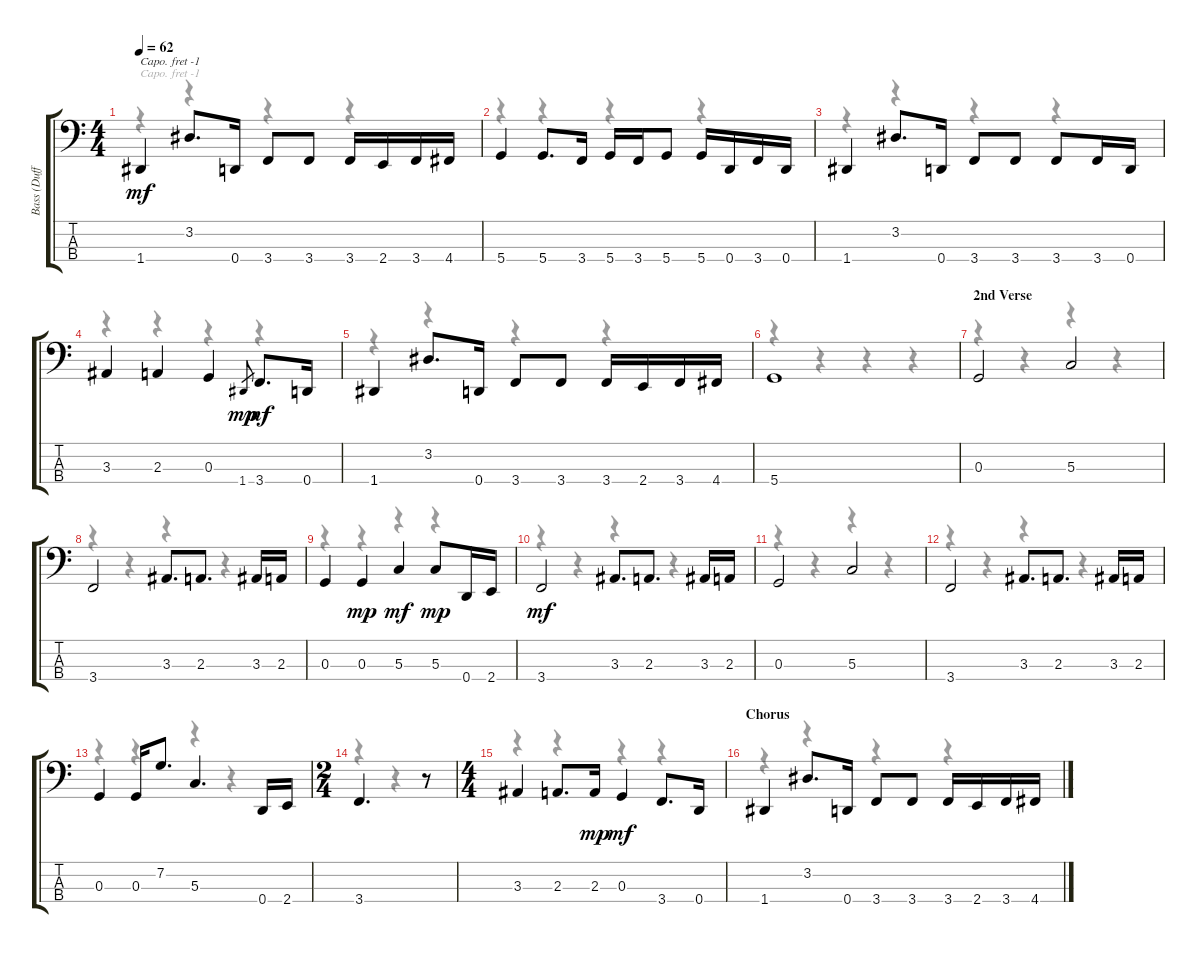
\track ("Bass (Duff)" "Bass (Duff") {instrument electricbasspick}
\staff {score tabs}
\capo -1
\tuning (Gb2 Db2 Ab1 Eb1) {hide}
\voice
\ts (4 4)
\tempo 62
\clef f4
\ks c
1.4.4{dy mf} 3.2.8{d} 0.4.16 3.4.8 3.4.8 3.4.16 2.4.16 3.4.16 4.4.16 |
5.4.4 5.4.8{d} 3.4.16 5.4.16 3.4.16 5.4.8 5.4.16 0.4.16 3.4.16 0.4.16 |
1.4.4 3.2.8{d} 0.4.16 3.4.8 3.4.8 3.4.8 3.4.16 0.4.16 |
3.3.4 2.3.4 0.3.4 1.4.8{gr dy mp} 3.4.8{d dy mf} 0.4.16 |
1.4.4 3.2.8{d} 0.4.16 3.4.8 3.4.8 3.4.16 2.4.16 3.4.16 4.4.16 |
5.4.1 |
\section ("" "2nd Verse")
0.3.2 5.3.2 |
3.4.2 3.3.8{d} 2.3.8{d} 3.3.16 2.3.16 |
0.3.4 0.3.4{dy mp} 5.3.4{dy mf} 5.3.8{dy mp} 0.4.16 2.4.16 |
3.4.2{dy mf} 3.3.8{d} 2.3.8{d} 3.3.16 2.3.16 |
0.3.2 5.3.2 |
3.4.2 3.3.8{d} 2.3.8{d} 3.3.16 2.3.16 |
0.3.4 0.3.16 7.2.8{d} 5.3.4{d} 0.4.16 2.4.16 |
\ts (2 4)
3.4.4{d} r.8 |
\ts (4 4)
3.3.4 2.3.8{d} 2.3.16{dy mp} 0.3.4{dy mf} 3.4.8{d} 0.4.16 |
\section ("" "Chorus")
1.4.4 3.2.8{d} 0.4.16 3.4.8 3.4.8 3.4.16 2.4.16 3.4.16 4.4.16
\voice
\clef f4
\ottava regular
\simile none
\ks c
r.4{dy f} r.4 r.4 r.4 |
r.4 r.4 r.4 r.4 |
r.4 r.4 r.4 r.4 |
r.4 r.4 r.4 r.4 |
r.4 r.4 r.4 r.4 |
r.4 r.4 r.4 r.4 |
r.4 r.4 r.4 r.4 |
r.4 r.4 r.4 r.4 |
r.4 r.4 r.4 r.4 |
r.4 r.4 r.4 r.4 |
r.4 r.4 r.4 r.4 |
r.4 r.4 r.4 r.4 |
r.4 r.4 r.4 r.4 |
r.4 r.4 |
r.4 r.4 r.4 r.4 |
r.4 r.4 r.4 r.4
